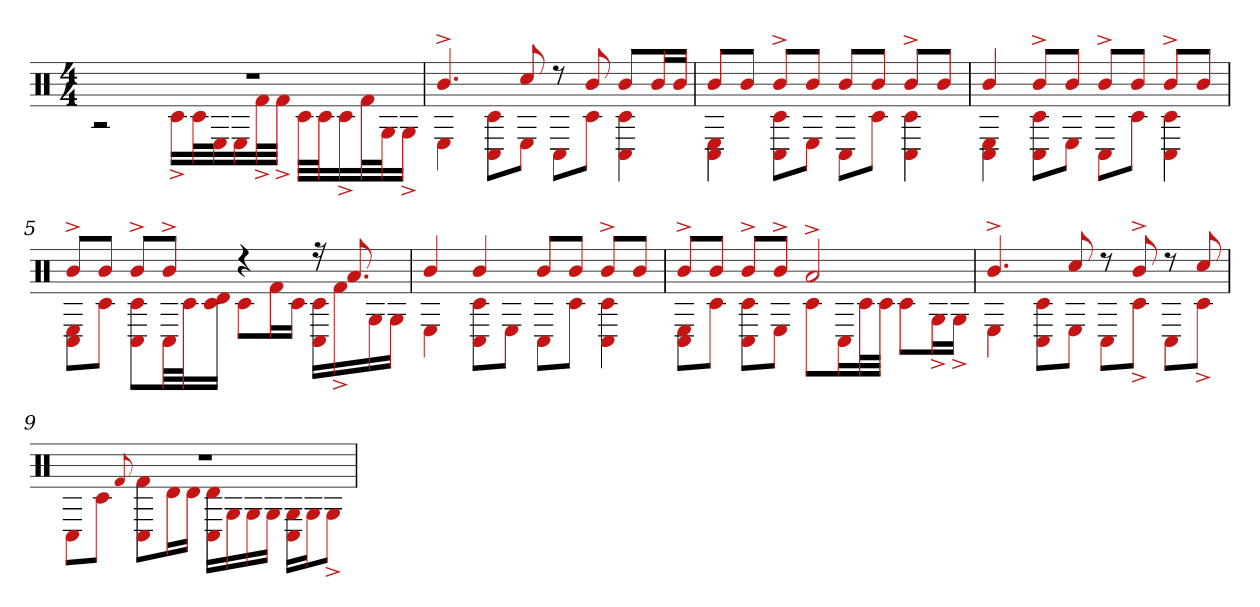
**kern
*part1
*staff1
*clefX
*k[]
*M4/4
=1
*^
1r	2r
.	16c#^LL
.	32c#L
.	32EJ
.	16E
.	32f#^L
.	32f#^JJJ
.	32c#LLL
.	32c#J
.	16c#^
.	32f#L
.	32GJ
.	16G^JJ
=2	=2
4.b^	4E
.	8C# 8c#L
8cc#	8EJ
8r	8C#L
8b	8c#J
8bL	4c# 4C#
16bL	.
16bJJ	.
=3	=3
8bL	4C# 4E
8bJ	.
8b^L	8C# 8c#L
8bJ	8EJ
8bL	8C#L
8bJ	8c#J
8b^L	4C# 4c#
8bJ	.
=4	=4
4b	4C# 4E
8b^L	8C# 8c#L
8bJ	8EJ
8b^L	8C#L
8bJ	8c#J
8b^L	4c# 4C#
8bJ	.
=5	=5
8b^L	8E 8C#L
8bJ	8c#J
8b^L	8C# 8c#L
8b^J	32C#LL
.	32c#J
.	16d 16c#JJ
4r	8c#L
.	16f#L
.	16c#JJ
16r	16c# 16C#LL
8.a	16f#^
.	16G
.	16GJJ
=6	=6
4b	4E
4b	8C# 8c#L
.	8EJ
8bL	8C#L
8bJ	8c#J
8b^L	4c# 4C#
8bJ	.
=7	=7
8b^L	8C# 8EL
8bJ	8c#J
8b^L	8C# 8c#L
8b^J	8EJ
2a^	8c#L
.	16C#L
.	32c#L
.	32c#JJJ
.	8c#L
.	16G^L
.	16G^JJ
=8	=8
4.b^	4E
.	8C# 8c#L
8cc#	8EJ
8r	8C#L
8b^	8c#^J
8r	8C#L
8cc#	8c#^J
=9	=9
1r	8C#L
.	8c#J
.	8qqf#
.	8C# 8f#L
.	16dL
.	16dJJ
.	16C# 16dLL
.	16G
.	16G
.	16GJJ
.	16G 16C#LL
.	16GJ
.	8G^J
*v	*v
=
*-
